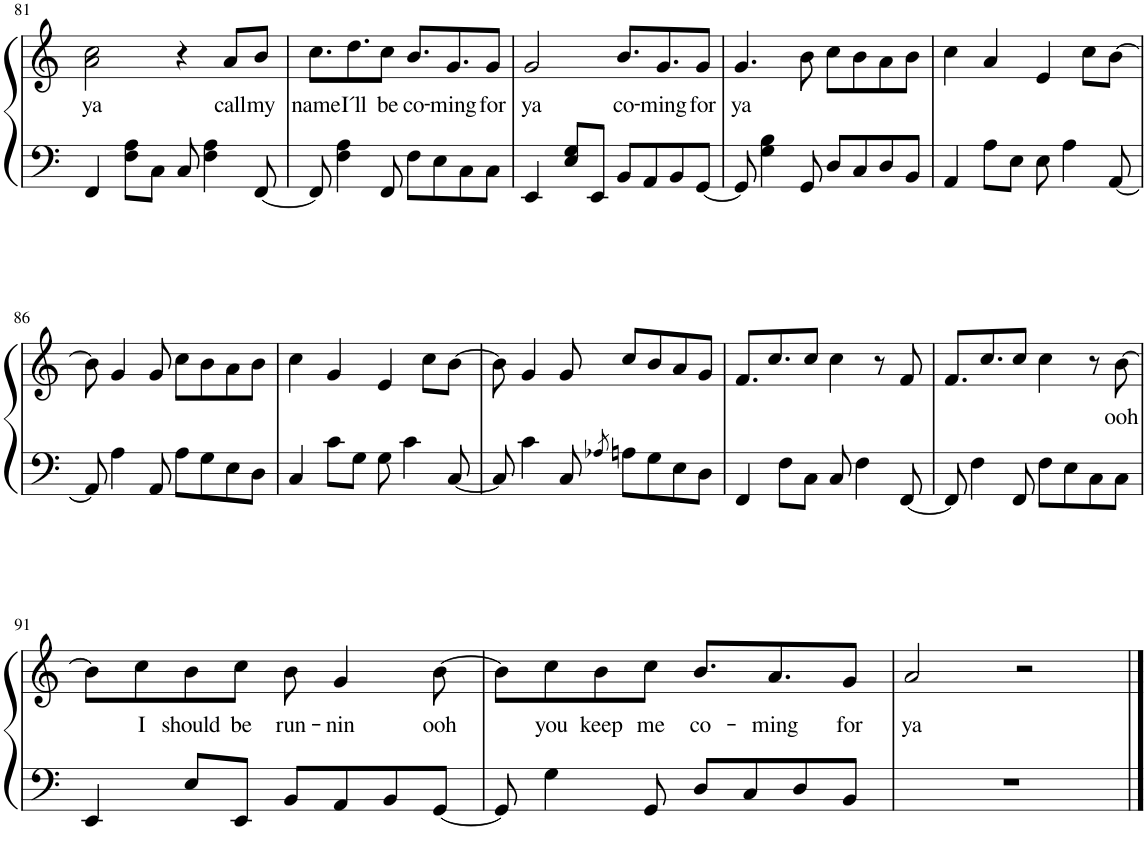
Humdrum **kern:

**kern	**kern	**text
*part1	*part1	*part1
*staff2	*staff1	*staff1
*I"Piano	*	*
*I'Pno.	*	*
!!LO:PB:g=z
*clefF4	*clefG2	*
*k[]	*k[]	*
*M4/4	*M4/4	*
=81	=81	=81
!	!	!LO:LY:b
4FF/	2a\ 2cc\	ya
8F\ 8A\L	.	.
8C\J	.	.
8C/	4r	.
4F\ 4A\	.	.
!	!	!LO:LY:b
.	8a/L	call
!	!	!LO:LY:b
[8FF/	8b/J	my
=82	=82	=82
!	!	!LO:LY:b
8FF/]	8.cc\L	name
4F\ 4A\	.	.
!	!	!LO:LY:b
.	8.dd\	I´ll
!	!	!LO:LY:b
8FF/	8cc\J	be
!	!	!LO:LY:b
8F\L	8.b/L	co-
8E\	.	.
!	!	!LO:LY:b
.	8.g/	-ming
8C\	.	.
!	!	!LO:LY:b
8C\J	8g/J	for
=83	=83	=83
!	!	!LO:LY:b
4EE/	2g/	ya
8E/ 8G/L	.	.
8EE/J	.	.
!	!	!LO:LY:b
8BB/L	8.b/L	co-
8AA/	.	.
!	!	!LO:LY:b
.	8.g/	-ming
8BB/	.	.
!	!	!LO:LY:b
[8GG/J	8g/J	for
=84	=84	=84
!	!	!LO:LY:b
8GG/]	4.g/	ya
4G\ 4B\	.	.
8GG/	8b\	.
8D/L	8cc\L	.
8C/	8b\	.
8D/	8a\	.
8BB/J	8b\J	.
=85	=85	=85
4AA/	4cc\	.
8A\L	4a/	.
8E\J	.	.
8E\	4e/	.
4A\	.	.
.	8cc\L	.
[8AA/	[8b\J	.
!!LO:LB:g=z
=86	=86	=86
8AA/]	8b\]	.
4A\	4g/	.
8AA/	8g/	.
8A\L	8cc\L	.
8G\	8b\	.
8E\	8a\	.
8D\J	8b\J	.
=87	=87	=87
4C/	4cc\	.
8c\L	4g/	.
8G\J	.	.
8G\	4e/	.
4c\	.	.
.	8cc\L	.
[8C/	[8b\J	.
=88	=88	=88
8C/]	8b\]	.
4c\	4g/	.
8C/	8g/	.
8qA-X/	.	.
8An\L	8cc/L	.
8G\	8b/	.
8E\	8a/	.
8D\J	8g/J	.
=89	=89	=89
4FF/	8.f/L	.
.	8.cc/	.
8F\L	.	.
8C\J	8cc/J	.
8C/	4cc\	.
4F\	.	.
.	8r	.
[8FF/	8f/	.
=90	=90	=90
8FF/]	8.f/L	.
4F\	.	.
.	8.cc/	.
8FF/	8cc/J	.
8F\L	4cc\	.
8E\	.	.
8C\	8r	.
!	!	!LO:LY:b
8C\J	[8b\	ooh
!!LO:LB:g=z
=91	=91	=91
4EE/	8b\L]	.
!	!	!LO:LY:b
.	8cc\	I
!	!	!LO:LY:b
8E/L	8b\	should
!	!	!LO:LY:b
8EE/J	8cc\J	be
!	!	!LO:LY:b
8BB/L	8b\	run-
!	!	!LO:LY:b
8AA/	4g/	-nin
8BB/	.	.
!	!	!LO:LY:b
[8GG/J	[8b\	ooh
=92	=92	=92
8GG/]	8b\L]	.
!	!	!LO:LY:b
4G\	8cc\	you
!	!	!LO:LY:b
.	8b\	keep
!	!	!LO:LY:b
8GG/	8cc\J	me
!	!	!LO:LY:b
8D/L	8.b/L	co-
8C/	.	.
!	!	!LO:LY:b
.	8.a/	-ming
8D/	.	.
!	!	!LO:LY:b
8BB/J	8g/J	for
=93	=93	=93
!	!	!LO:LY:b
1r	2a/	ya
.	2r	.
==	==	==
*-	*-	*-
